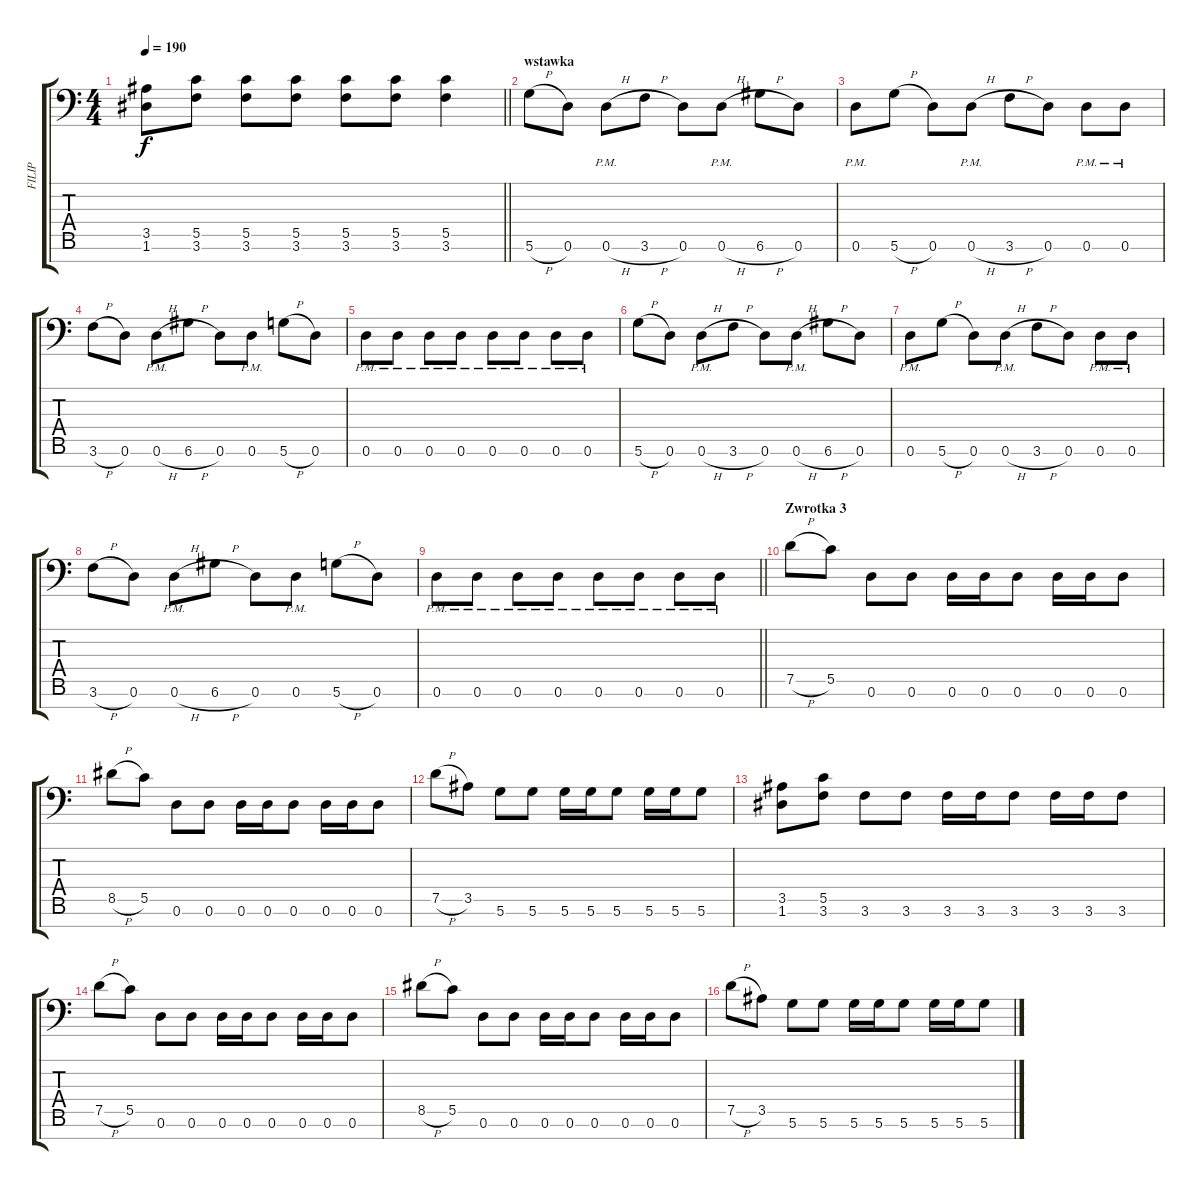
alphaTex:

\track ("FILIP" "FILIP") {instrument distortionguitar}
\staff {score tabs}
\tuning (D4 A3 F3 C3 G2 D2 A1) {hide}
\ts (4 4)
\tempo 190
\clef f4
\barLineRight lightlight
\ks c
(3.5 1.6).8{dy f} (5.5 3.6).8 (5.5 3.6).8 (5.5 3.6).8 (5.5 3.6).8 (5.5 3.6).8 (5.5 3.6).4 |
\section ("" "wstawka")
5.6{h}.8 0.6.8 0.6{h pm}.8 3.6{h}.8 0.6.8 0.6{h pm}.8 6.6{h}.8 0.6.8 |
0.6{pm}.8 5.6{h}.8 0.6.8 0.6{h pm}.8 3.6{h}.8 0.6.8 0.6{pm}.8 0.6{pm}.8 |
3.6{h}.8 0.6.8 0.6{h pm}.8 6.6{h}.8 0.6.8 0.6{pm}.8 5.6{h}.8 0.6.8 |
0.6{pm}.8 0.6{pm}.8 0.6{pm}.8 0.6{pm}.8 0.6{pm}.8 0.6{pm}.8 0.6{pm}.8 0.6{pm}.8 |
5.6{h}.8 0.6.8 0.6{h pm}.8 3.6{h}.8 0.6.8 0.6{h pm}.8 6.6{h}.8 0.6.8 |
0.6{pm}.8 5.6{h}.8 0.6.8 0.6{h pm}.8 3.6{h}.8 0.6.8 0.6{pm}.8 0.6{pm}.8 |
3.6{h}.8 0.6.8 0.6{h pm}.8 6.6{h}.8 0.6.8 0.6{pm}.8 5.6{h}.8 0.6.8 |
\barLineRight lightlight
0.6{pm}.8 0.6{pm}.8 0.6{pm}.8 0.6{pm}.8 0.6{pm}.8 0.6{pm}.8 0.6{pm}.8 0.6{pm}.8 |
\section ("" "Zwrotka 3")
7.5{h}.8 5.5.8 0.6.8 0.6.8 0.6.16 0.6.16 0.6.8 0.6.16 0.6.16 0.6.8 |
8.5{h}.8 5.5.8 0.6.8 0.6.8 0.6.16 0.6.16 0.6.8 0.6.16 0.6.16 0.6.8 |
7.5{h}.8 3.5.8 5.6.8 5.6.8 5.6.16 5.6.16 5.6.8 5.6.16 5.6.16 5.6.8 |
(3.5 1.6).8 (5.5 3.6).8 3.6.8 3.6.8 3.6.16 3.6.16 3.6.8 3.6.16 3.6.16 3.6.8 |
7.5{h}.8 5.5.8 0.6.8 0.6.8 0.6.16 0.6.16 0.6.8 0.6.16 0.6.16 0.6.8 |
8.5{h}.8 5.5.8 0.6.8 0.6.8 0.6.16 0.6.16 0.6.8 0.6.16 0.6.16 0.6.8 |
7.5{h}.8 3.5.8 5.6.8 5.6.8 5.6.16 5.6.16 5.6.8 5.6.16 5.6.16 5.6.8
